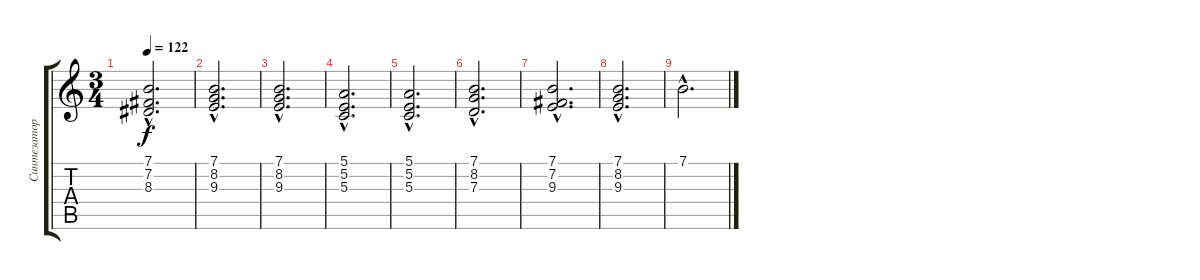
\track ("Синтезатор" "Синтезатор") {instrument stringensemble1}
\staff {score tabs}
\tuning (E4 B3 G3 D3 A2 E2) {hide}
\ts (3 4)
\tempo 122
\clef g2
\ks c
(7.1{hac} 7.2{hac} 8.3{hac}).2{d dy f} |
(7.1{hac} 8.2{hac} 9.3{hac}).2{d} |
(7.1{hac} 8.2{hac} 9.3{hac}).2{d} |
(5.1{hac} 5.2{hac} 5.3{hac}).2{d} |
(5.1{hac} 5.2{hac} 5.3{hac}).2{d} |
(7.1{hac} 8.2{hac} 7.3{hac}).2{d} |
(7.1{hac} 7.2{hac} 9.3{hac}).2{d} |
(7.1{hac} 8.2{hac} 9.3{hac}).2{d} |
7.1{hac}.2{d}
